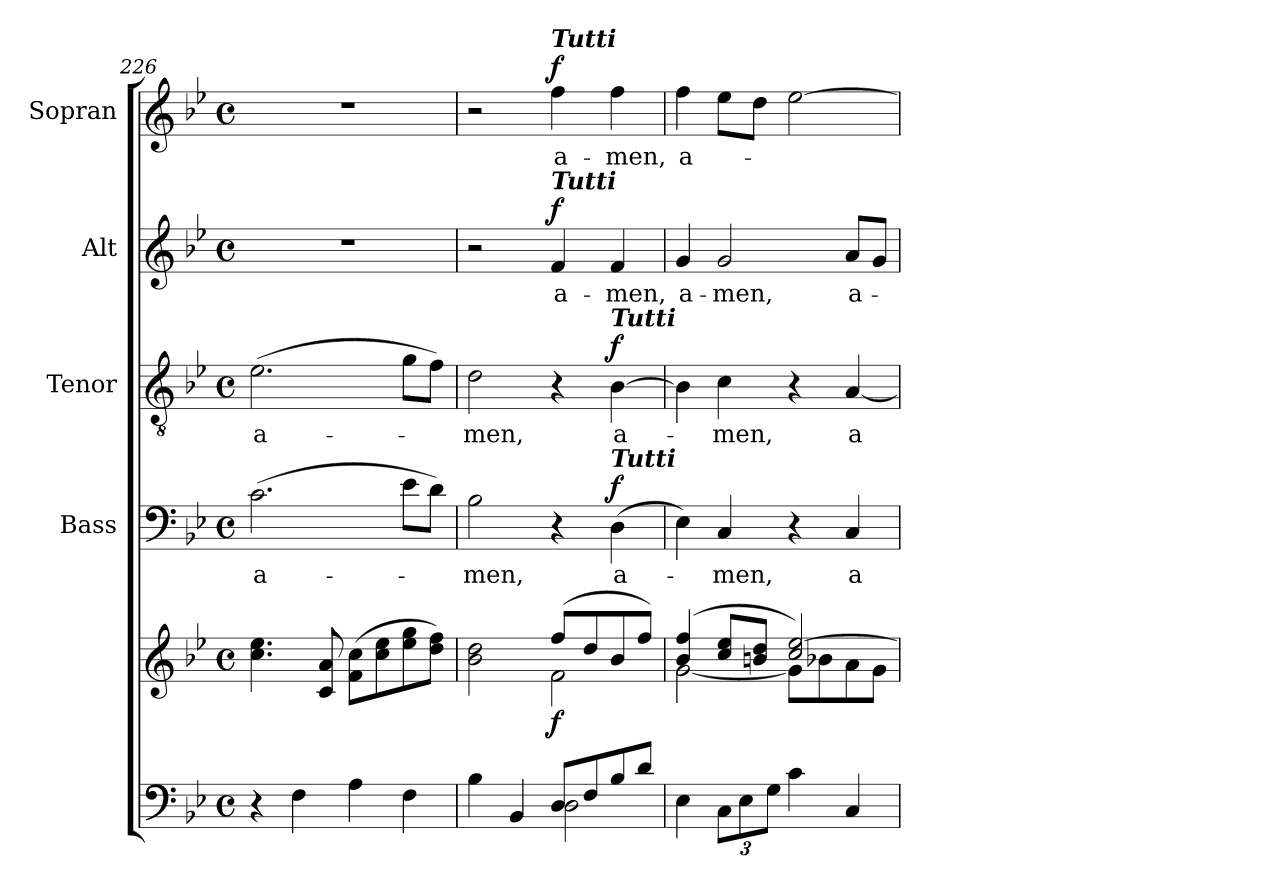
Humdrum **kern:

**kern	**kern	**dynam	**kern	**text	**dynam	**kern	**text	**dynam	**kern	**text	**dynam	**kern	**text	**dynam
*part5	*part5	*part5	*part4	*part4	*part4	*part3	*part3	*part3	*part2	*part2	*part2	*part1	*part1	*part1
*staff6	*staff5	*staff5/6	*staff4	*staff4	*staff4	*staff3	*staff3	*staff3	*staff2	*staff2	*staff2	*staff1	*staff1	*staff1
*	*	*	*I"Bass	*	*	*I"Tenor	*	*	*I"Alt	*	*	*I"Sopran	*	*
*	*	*	*I'B.	*	*	*I'T.	*	*	*I'A.	*	*	*I'S.	*	*
*clefF4	*clefG2	*	*clefF4	*	*	*clefGv2	*	*	*clefG2	*	*	*clefG2	*	*
*k[b-e-]	*k[b-e-]	*	*k[b-e-]	*	*	*k[b-e-]	*	*	*k[b-e-]	*	*	*k[b-e-]	*	*
*B-:	*B-:	*	*B-:	*	*	*B-:	*	*	*B-:	*	*	*B-:	*	*
*M4/4	*M4/4	*	*M4/4	*	*	*M4/4	*	*	*M4/4	*	*	*M4/4	*	*
*met(c)	*met(c)	*	*met(c)	*	*	*met(c)	*	*	*met(c)	*	*	*met(c)	*	*
=226	=226	=226	=226	=226	=226	=226	=226	=226	=226	=226	=226	=226	=226	=226
!	!	!	!	!LO:LY:b	!	!	!LO:LY:b	!	!	!	!	!	!	!
4r	4.cc\ 4.ee-\	.	(>2.c\	a-	.	(>2.e-\	a-	.	1r	.	.	1r	.	.
4F\	.	.	.	.	.	.	.	.	.	.	.	.	.	.
.	8c/ 8a/	.	.	.	.	.	.	.	.	.	.	.	.	.
4A\	(>8f\ 8cc\L	.	.	.	.	.	.	.	.	.	.	.	.	.
.	8cc\ 8ee-\	.	.	.	.	.	.	.	.	.	.	.	.	.
4F\	8ee-\ 8gg\	.	8e-\L	.	.	8g\L	.	.	.	.	.	.	.	.
.	8dd\ 8ff\J)	.	8d\J)	.	.	8f\J)	.	.	.	.	.	.	.	.
=227	=227	=227	=227	=227	=227	=227	=227	=227	=227	=227	=227	=227	=227	=227
*^	*^	*	*	*	*	*	*	*	*	*	*	*	*	*
!	!	!	!	!	!	!LO:LY:b	!	!	!LO:LY:b	!	!	!	!	!	!	!
4B-\	2ryy	2b-\ 2dd\	2ryy	.	2B-\	-men,	.	2d\	-men,	.	2r	.	.	2r	.	.
4BB-/	.	.	.	.	.	.	.	.	.	.	.	.	.	.	.	.
!	!	!	!	!	!	!	!	!	!	!	!	!	!	!LO:TX:a:Bi:t=Tutti	!	!
!	!	!	!	!	!	!	!	!	!	!	!LO:TX:a:Bi:t=Tutti	!	!	!	!	!
!	!	!	!	!LO:DY:b	!	!	!	!	!	!	!	!LO:LY:b	!LO:DY:a	!	!LO:LY:b	!LO:DY:a
8D/L	2D\	(>8ff/L	2f\	f	4r	.	.	4r	.	.	4f/	a-	f	4ff\	a-	f
8F/	.	8dd/	.	.	.	.	.	.	.	.	.	.	.	.	.	.
!	!	!	!	!	!	!	!	!LO:TX:a:Bi:t=Tutti	!	!	!	!	!	!	!	!
!	!	!	!	!	!LO:TX:a:Bi:t=Tutti	!	!	!	!	!	!	!	!	!	!	!
!	!	!	!	!	!	!LO:LY:b	!LO:DY:a	!	!LO:LY:b	!LO:DY:a	!	!LO:LY:b	!	!	!LO:LY:b	!
8B-/	.	8b-/	.	.	(>4D\	a-	f	[4B-\	a-	f	4f/	-men,	.	4ff\	-men,	.
8d/J	.	8ff/J)	.	.	.	.	.	.	.	.	.	.	.	.	.	.
*v	*v	*	*	*	*	*	*	*	*	*	*	*	*	*	*	*
=228	=228	=228	=228	=228	=228	=228	=228	=228	=228	=228	=228	=228	=228	=228	=228
!	!	!	!	!	!	!	!	!	!	!	!LO:LY:b	!	!	!LO:LY:b	!
4E-\	(4b-/ 4ff/	[<2g\	.	4E-\)	.	.	4B-\]	.	.	4g/	a-	.	4ff\	a-	.
!	!	!	!	!	!LO:LY:b	!	!	!LO:LY:b	!	!	!LO:LY:b	!	!	!	!
12C\L	8cc/ 8ee-/L	.	.	4C/	-men,	.	4c\	-men,	.	2g/	-men,	.	8ee-\L	.	.
12E-\	.	.	.	.	.	.	.	.	.	.	.	.	.	.	.
.	8bn/ 8dd/J	.	.	.	.	.	.	.	.	.	.	.	8dd\J	.	.
12G\J	.	.	.	.	.	.	.	.	.	.	.	.	.	.	.
4c\	2cc/ [>2ee-/)	8g\L]	.	4r	.	.	4r	.	.	.	.	.	[2ee-\	.	.
.	.	8b-X\	.	.	.	.	.	.	.	.	.	.	.	.	.
!	!	!	!	!	!LO:LY:b	!	!	!LO:LY:b	!	!	!LO:LY:b	!	!	!	!
4C/	.	8a\	.	4C/	a-	.	[4A/	a-	.	8a/L	a-	.	.	.	.
.	.	8g\J	.	.	.	.	.	.	.	8g/J	.	.	.	.	.
*	*v	*v	*	*	*	*	*	*	*	*	*	*	*	*	*
=	=	=	=	=	=	=	=	=	=	=	=	=	=	=
*-	*-	*-	*-	*-	*-	*-	*-	*-	*-	*-	*-	*-	*-	*-
